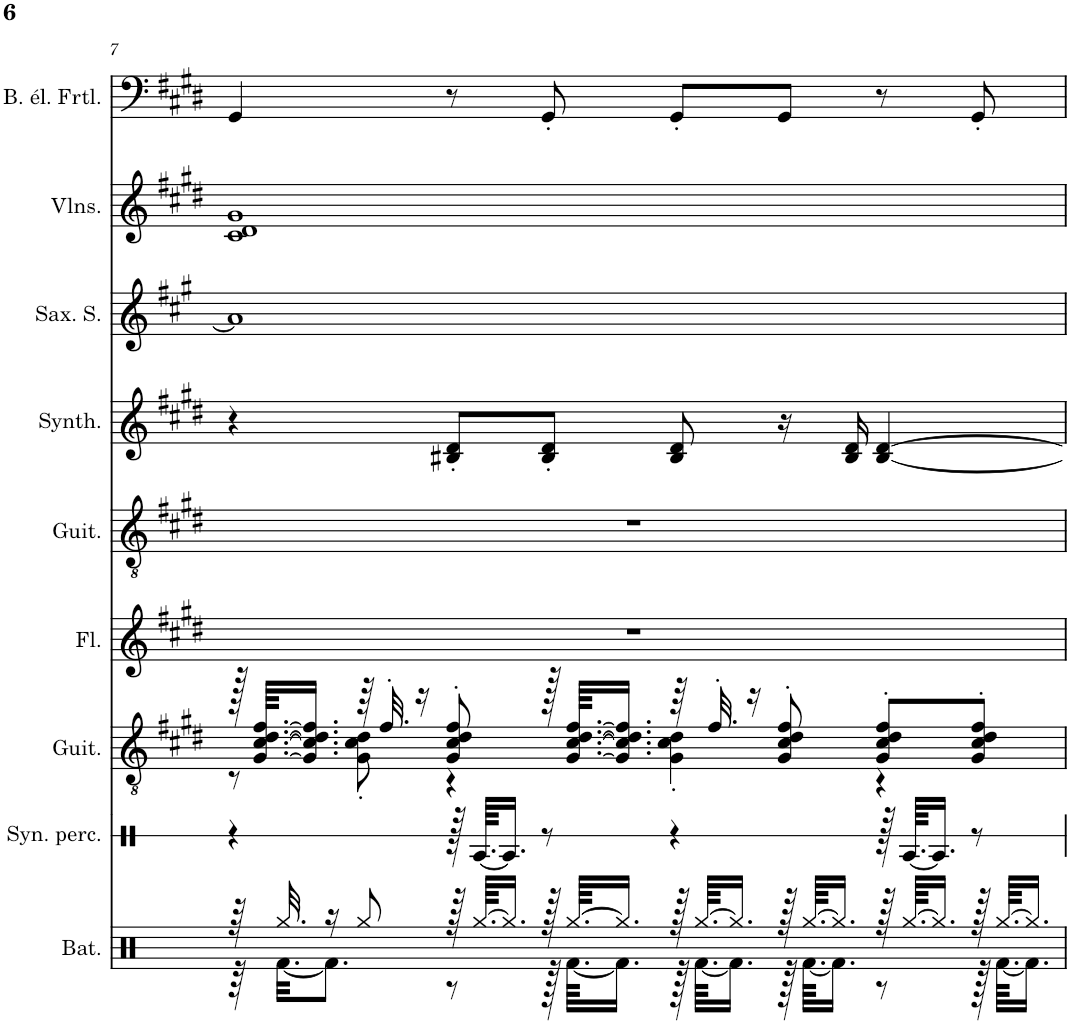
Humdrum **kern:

**kern	**kern	**kern	**kern	**kern	**kern	**kern	**kern	**kern
*part9	*part8	*part7	*part6	*part5	*part4	*part3	*part2	*part1
*staff9	*staff8	*staff7	*staff6	*staff5	*staff4	*staff3	*staff2	*staff1
*I"Batterie, Drums	*I"Synthétiseur de percussions, Drums	*I"Guitare acoustique, Acoustic Guitar (steel)	*I"Flûte, Flute	*I"Guitare acoustique, Acoustic Guitar (steel)	*I"Synthétiseur d'instruments à cordes, Synth Strings 1	*I"Saxophone Soprano	*I"Violons, String Ensemble 1	*I"Basse électrique fretless, Fretless Bass
*I'Bat.	*I'Syn. perc.	*I'Guit.	*I'Fl.	*I'Guit.	*I'Synth.	*I'Sax. S.	*I'Vlns.	*I'B. él. Frtl.
!!LO:PB:g=z
*clefX	*clefX	*clefGv2	*clefG2	*clefGv2	*clefG2	*clefG2	*clefG2	*clefF4
*	*	*	*	*	*	*Trd1c2	*	*Trd7c12
*k[]	*k[]	*k[f#c#g#d#]	*k[f#c#g#d#]	*k[f#c#g#d#]	*k[f#c#g#d#]	*k[f#c#g#]	*k[f#c#g#d#]	*k[f#c#g#d#]
*M4/4	*M4/4	*M4/4	*M4/4	*M4/4	*M4/4	*M4/4	*M4/4	*M4/4
=7	=7	=7	=7	=7	=7	=7	=7	=7
*^	*	*^	*	*	*	*	*	*
64r	64r	4r	128r	8r	1r	1r	4r	1a#]	1c# 1d# 1g#	4GG#/
.	.	.	[64.G#/ [64.c#/ [64.d#/ [64.f#/KKLL	.	.	.	.	.	.	.
32.Rgg/	[32.Rf\KKL	.	.	.	.	.	.	.	.	.
.	.	.	16.G#/] 16.c#/] 16.d#/] 16.f#/]JJ	.	.	.	.	.	.	.
16r	8.Rf\J]	.	.	.	.	.	.	.	.	.
8Rgg/	.	.	64r	8G#\' 8c#\' 8d#\'	.	.	.	.	.	.
.	.	.	32.f#'/	.	.	.	.	.	.	.
.	.	.	16r	.	.	.	.	.	.	.
128r	8r	128r	8G#/' 8c#/' 8d#/' 8f#/'	4r	.	.	8B#X/' 8d#/'L	.	.	8r
[64.Rgg/KKLL	.	[64.RA/KKLL	.	.	.	.	.	.	.	.
16.Rgg/JJ]	.	16.RA/JJ]	.	.	.	.	.	.	.	.
128r	128r	8r	128r	.	.	.	8B#/' 8d#/'J	.	.	8GG#'/
[64.Rgg/KKLL	[64.Rf\KKLL	.	[64.G#/ [64.c#/ [64.d#/ [64.f#/KKLL	.	.	.	.	.	.	.
16.Rgg/JJ]	16.Rf\JJ]	.	16.G#/] 16.c#/] 16.d#/] 16.f#/]JJ	.	.	.	.	.	.	.
128r	128r	4r	64r	4G#\' 4c#\' 4d#\'	.	.	8B#/ 8d#/	.	.	8GG#'/L
[64.Rgg/KKLL	[64.Rf\KKLL	.	.	.	.	.	.	.	.	.
.	.	.	32.f#'/	.	.	.	.	.	.	.
16.Rgg/JJ]	16.Rf\JJ]	.	.	.	.	.	.	.	.	.
.	.	.	16r	.	.	.	.	.	.	.
128r	128r	.	8G#/' 8c#/' 8d#/' 8f#/'	.	.	.	16r	.	.	8GG#/J
[64.Rgg/KKLL	[64.Rf\KKLL	.	.	.	.	.	.	.	.	.
16.Rgg/JJ]	16.Rf\JJ]	.	.	.	.	.	.	.	.	.
.	.	.	.	.	.	.	16B#/ 16d#/	.	.	.
128r	8r	128r	8G#/' 8c#/' 8d#/' 8f#/'L	4r	.	.	[4B#/ [4d#/	.	.	8r
[64.Rgg/KKLL	.	[64.RA/KKLL	.	.	.	.	.	.	.	.
16.Rgg/JJ]	.	16.RA/JJ]	.	.	.	.	.	.	.	.
128r	128r	8r	8G#/' 8c#/' 8d#/' 8f#/'J	.	.	.	.	.	.	8GG#'/
[64.Rgg/KKLL	[64.Rf\KKLL	.	.	.	.	.	.	.	.	.
16.Rgg/JJ]	16.Rf\JJ]	.	.	.	.	.	.	.	.	.
*v	*v	*	*v	*v	*	*	*	*	*	*
=	=	=	=	=	=	=	=	=
*-	*-	*-	*-	*-	*-	*-	*-	*-
